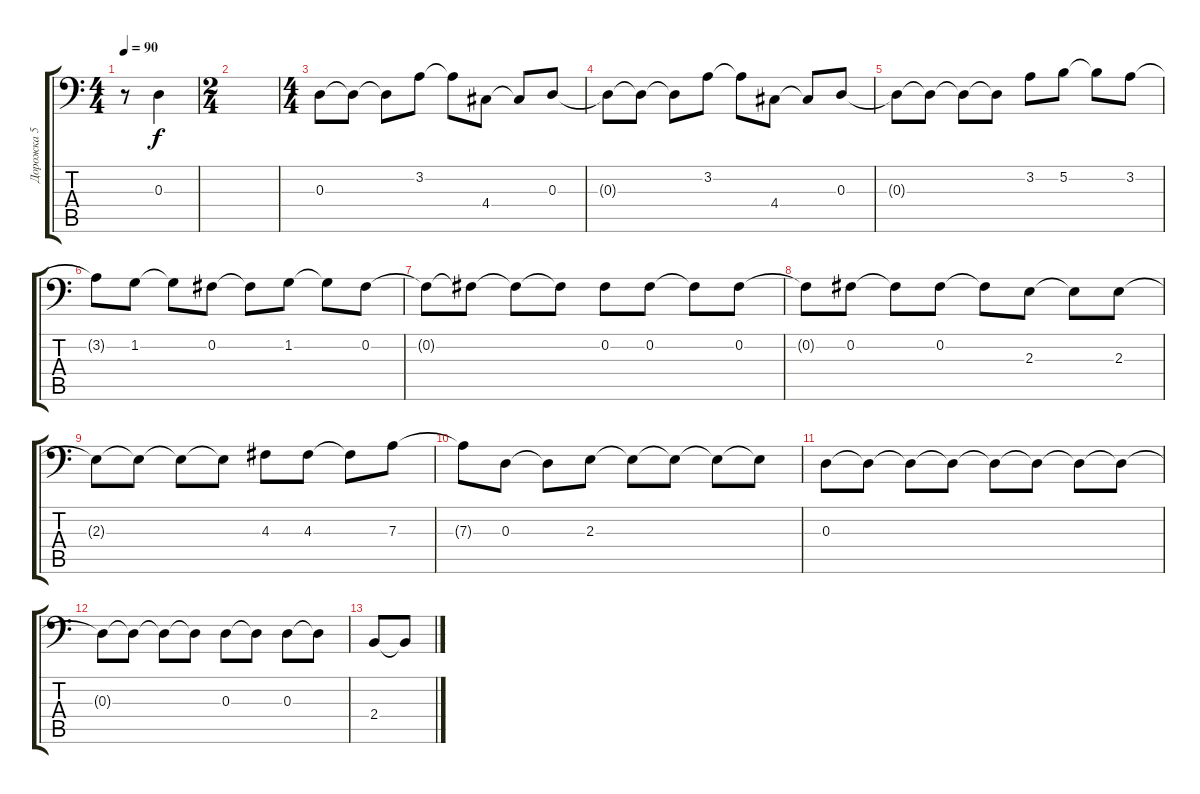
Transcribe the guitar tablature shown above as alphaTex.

\track ("Дорожка 5" "Дорожка 5") {instrument lead1square}
\staff {score tabs}
\tuning (B3 Gb3 D3 A2 E2 A1) {hide}
\ts (4 4)
\tempo 90
\clef f4
\ks c
r.8{dy f} 0.3.4 |
\ts (2 4)
|
\ts (4 4)
0.3.8 0.3{t}.8 0.3{t}.8 3.2.8 3.2{t}.8 4.4.8 4.4{t}.8 0.3.8 |
0.3{t}.8 0.3{t}.8 0.3{t}.8 3.2.8 3.2{t}.8 4.4.8 4.4{t}.8 0.3.8 |
0.3{t}.8 0.3{t}.8 0.3{t}.8 0.3{t}.8 3.2.8 5.2.8 5.2{t}.8 3.2.8 |
3.2{t}.8 1.2.8 1.2{t}.8 0.2.8 0.2{t}.8 1.2.8 1.2{t}.8 0.2.8 |
0.2{t}.8 0.2{t}.8 0.2{t}.8 0.2{t}.8 0.2.8 0.2.8 0.2{t}.8 0.2.8 |
0.2{t}.8 0.2.8 0.2{t}.8 0.2.8 0.2{t}.8 2.3.8 2.3{t}.8 2.3.8 |
2.3{t}.8 2.3{t}.8 2.3{t}.8 2.3{t}.8 4.3.8 4.3.8 4.3{t}.8 7.3.8 |
7.3{t}.8 0.3.8 0.3{t}.8 2.3.8 2.3{t}.8 2.3{t}.8 2.3{t}.8 2.3{t}.8 |
0.3.8 0.3{t}.8 0.3{t}.8 0.3{t}.8 0.3{t}.8 0.3{t}.8 0.3{t}.8 0.3{t}.8 |
0.3{t}.8 0.3{t}.8 0.3{t}.8 0.3{t}.8 0.3.8 0.3{t}.8 0.3.8 0.3{t}.8 |
2.4.8 2.4{t}.8
